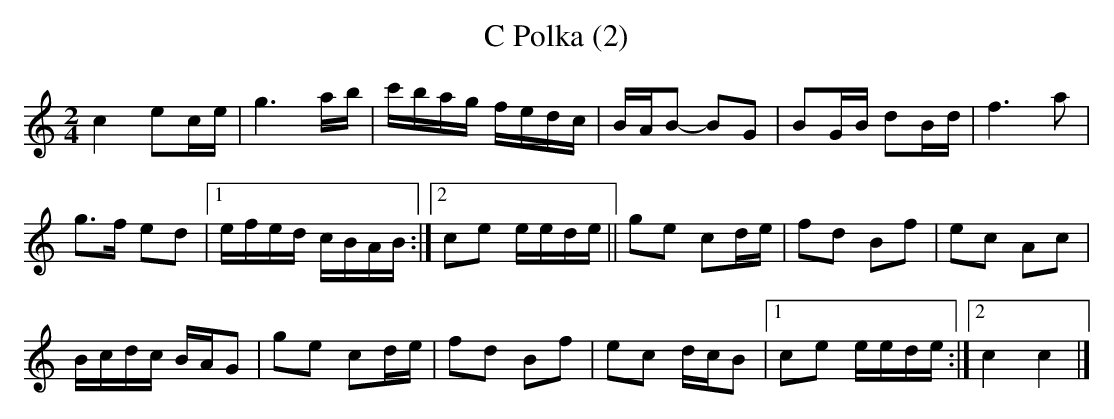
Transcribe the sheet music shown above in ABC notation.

X:1
T:C Polka (2)
L:1/8
M:2/4
K:C
c2 ec/e/|g3 a/b/|c'/b/a/g/ f/e/d/c/|B/A/B- BG|\
BG/B/ dB/d/|f3 a|
g>f ed|1e/f/e/d/ c/B/A/B/:|2ce e/e/d/e/||\
ge cd/e/|fd Bf|ec Ac|
B/c/d/c/ B/A/G|\
ge cd/e/|fd Bf|ec d/c/B|1ce e/e/d/e/:|2c2 c2|]
